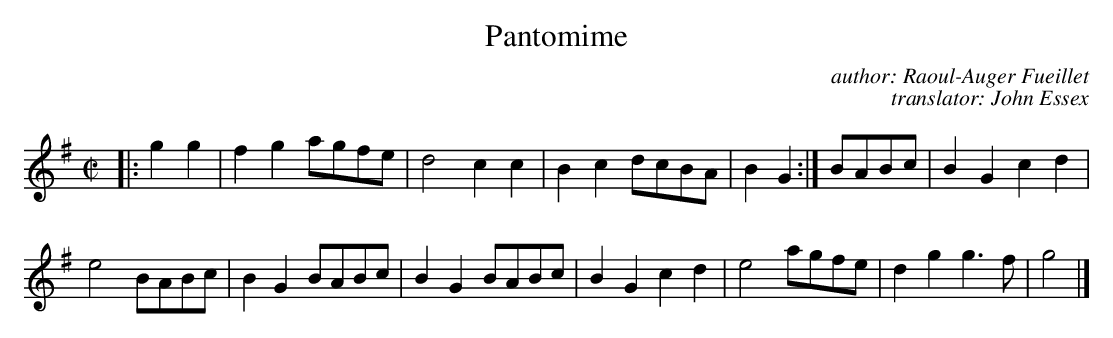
X:1
T: Pantomime
C: author: Raoul-Auger Fueillet
C: translator: John Essex
L: 1/8
M: C|
K: G
|: g2g2 |\
f2g2 agfe | d4 c2c2 | B2c2 dcBA | B2G2 :|\
BABc | B2G2 c2d2 |
e4 BABc | B2G2 BABc | B2G2 BABc |\
B2G2 c2d2 | e4 agfe | d2g2 g3f | g4 |]
